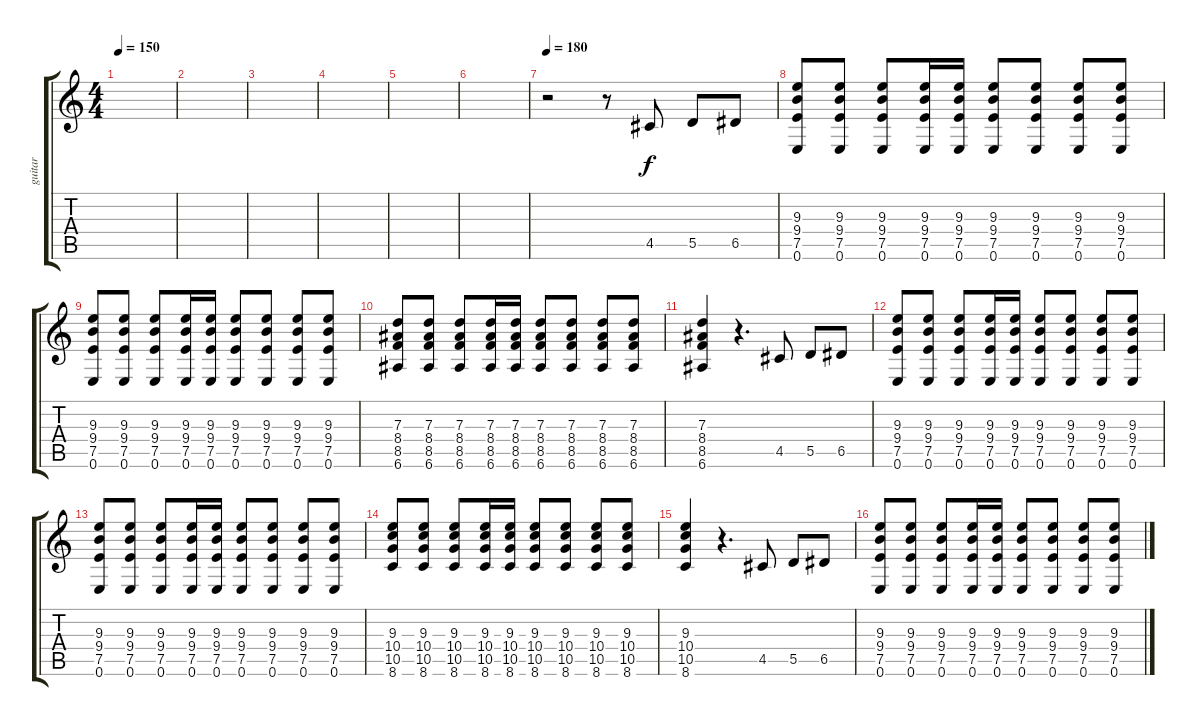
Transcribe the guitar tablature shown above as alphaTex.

\track ("guitar" "guitar") {instrument distortionguitar}
\staff {score tabs}
\tuning (E4 B3 G3 D3 A2 E2) {hide}
\ts (4 4)
\tempo 150
\clef g2
\ks c
|
|
|
|
|
|
\tempo 180
r.2 r.8 4.5.8 5.5.8 6.5.8 |
(9.3 9.4 7.5 0.6).8 (9.3 9.4 7.5 0.6).8 (9.3 9.4 7.5 0.6).8 (9.3 9.4 7.5 0.6).16 (9.3 9.4 7.5 0.6).16 (9.3 9.4 7.5 0.6).8 (9.3 9.4 7.5 0.6).8 (9.3 9.4 7.5 0.6).8 (9.3 9.4 7.5 0.6).8 |
(9.3 9.4 7.5 0.6).8 (9.3 9.4 7.5 0.6).8 (9.3 9.4 7.5 0.6).8 (9.3 9.4 7.5 0.6).16 (9.3 9.4 7.5 0.6).16 (9.3 9.4 7.5 0.6).8 (9.3 9.4 7.5 0.6).8 (9.3 9.4 7.5 0.6).8 (9.3 9.4 7.5 0.6).8 |
(7.3 8.4 8.5 6.6).8 (7.3 8.4 8.5 6.6).8 (7.3 8.4 8.5 6.6).8 (7.3 8.4 8.5 6.6).16 (7.3 8.4 8.5 6.6).16 (7.3 8.4 8.5 6.6).8 (7.3 8.4 8.5 6.6).8 (7.3 8.4 8.5 6.6).8 (7.3 8.4 8.5 6.6).8 |
(7.3 8.4 8.5 6.6).4 r.4{d} 4.5.8 5.5.8 6.5.8 |
(9.3 9.4 7.5 0.6).8 (9.3 9.4 7.5 0.6).8 (9.3 9.4 7.5 0.6).8 (9.3 9.4 7.5 0.6).16 (9.3 9.4 7.5 0.6).16 (9.3 9.4 7.5 0.6).8 (9.3 9.4 7.5 0.6).8 (9.3 9.4 7.5 0.6).8 (9.3 9.4 7.5 0.6).8 |
(9.3 9.4 7.5 0.6).8 (9.3 9.4 7.5 0.6).8 (9.3 9.4 7.5 0.6).8 (9.3 9.4 7.5 0.6).16 (9.3 9.4 7.5 0.6).16 (9.3 9.4 7.5 0.6).8 (9.3 9.4 7.5 0.6).8 (9.3 9.4 7.5 0.6).8 (9.3 9.4 7.5 0.6).8 |
(9.3 10.4 10.5 8.6).8 (9.3 10.4 10.5 8.6).8 (9.3 10.4 10.5 8.6).8 (9.3 10.4 10.5 8.6).16 (9.3 10.4 10.5 8.6).16 (9.3 10.4 10.5 8.6).8 (9.3 10.4 10.5 8.6).8 (9.3 10.4 10.5 8.6).8 (9.3 10.4 10.5 8.6).8 |
(9.3 10.4 10.5 8.6).4 r.4{d} 4.5.8 5.5.8 6.5.8 |
(9.3 9.4 7.5 0.6).8 (9.3 9.4 7.5 0.6).8 (9.3 9.4 7.5 0.6).8 (9.3 9.4 7.5 0.6).16 (9.3 9.4 7.5 0.6).16 (9.3 9.4 7.5 0.6).8 (9.3 9.4 7.5 0.6).8 (9.3 9.4 7.5 0.6).8 (9.3 9.4 7.5 0.6).8
